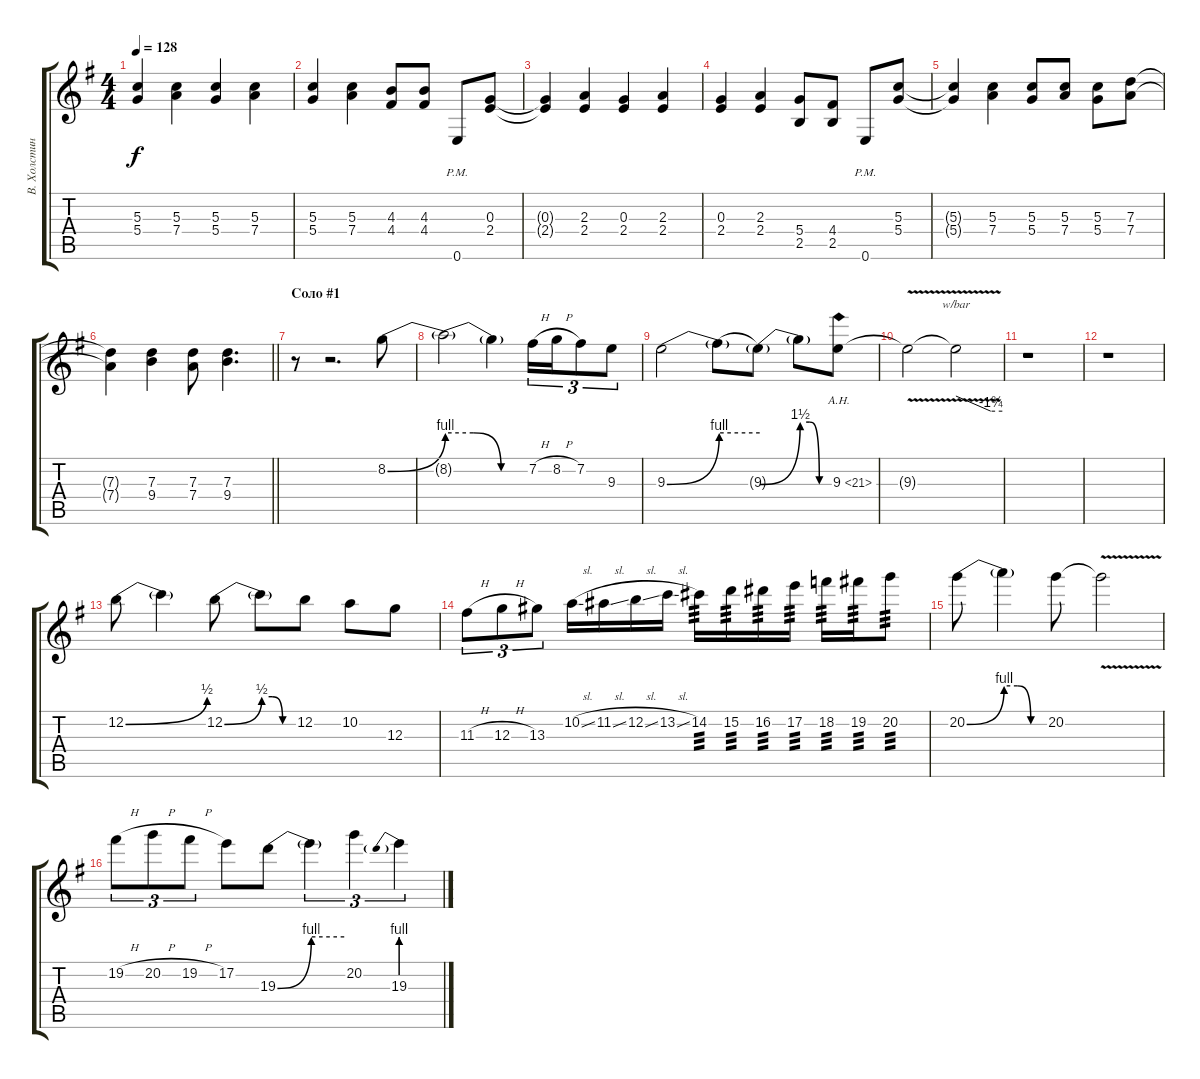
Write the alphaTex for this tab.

\track ("В. Холстинин" "В. Холстин") {instrument distortionguitar}
\staff {score tabs}
\tuning (E4 B3 G3 D3 A2 E2) {hide}
\ts (4 4)
\tempo 128
\clef g2
\ks g
(5.3{t} 5.4{t}).4{dy f} (5.3 7.4).4 (5.3 5.4).4 (5.3 7.4).4 |
(5.3 5.4).4 (5.3 7.4).4 (4.3 4.4).8 (4.3 4.4).8 0.6{pm}.8 (0.3 2.4).8 |
(0.3{t} 2.4{t}).4 (2.3 2.4).4 (0.3 2.4).4 (2.3 2.4).4 |
(0.3 2.4).4 (2.3 2.4).4 (5.4 2.5).8 (4.4 2.5).8 0.6{pm}.8 (5.3 5.4).8 |
(5.3{t} 5.4{t}).4 (5.3 7.4).4 (5.3 5.4).8 (5.3 7.4).8 (5.3 5.4).8 (7.3 7.4).8 |
\barLineRight lightlight
(7.3{t} 7.4{t}).4 (7.3 9.4).4 (7.3 7.4).8 (7.3 9.4).4{d} |
\section ("" "Соло #1")
r.8 r.2{d} 8.2{be (bend 0 0 60 4)}.8 |
8.2{be (custom 0 4 20 4 40 0 60 0) t}.2 8.2{t}.4 7.2{h}.16{tu (3 2)} 8.2{h}.16{tu (3 2)} 7.2.8{tu (3 2)} 9.3.8{tu (3 2)} |
9.3{be (bend 0 0 60 4)}.2 9.3{be (hold 0 4 60 4) t}.8 9.3{be (bend 0 0 60 6) t}.8 9.3{be (custom 0 6 20 6 40 0 60 0) t}.8 9.3{ah 12}.8 |
9.3{v t}.2 9.3{t}.2{tbe (custom default 0 0 45 -7 60 -7)} |
r.1 |
r.1 |
12.2{be (bend 0 0 60 2)}.8 12.2{t}.4 12.2{be (bend 0 0 60 2)}.8 12.2{be (custom 0 2 20 2 40 0 60 0) t}.8 12.2.8 10.2.8 12.3.8 |
11.3{h}.8{tu (3 2)} 12.3{h}.8{tu (3 2)} 13.3.8{tu (3 2)} 10.2{sl}.16 11.2{sl}.16 12.2{sl}.16 13.2{sl}.16 14.2.16{tp 3} 15.2.16{tp 3} 16.2.16{tp 3} 17.2.16{tp 3} 18.2.16{tp 3} 19.2.16{tp 3} 20.2.8{tp 3} |
20.2{be (bend 0 0 60 4)}.8 20.2{be (custom 0 4 20 4 40 0 60 0) t}.4 20.2.8 20.2{v t}.2 |
19.2{h}.8{tu (3 2)} 20.2{h}.8{tu (3 2)} 19.2{h}.8{tu (3 2)} 17.2.8 19.3{be (bend 0 0 60 4)}.8 19.3{be (hold 0 4 60 4) t}.4{tu (3 2)} 20.2.4{tu (3 2)} 19.3{be (prebend 0 4 60 4)}.4{tu (3 2)}
